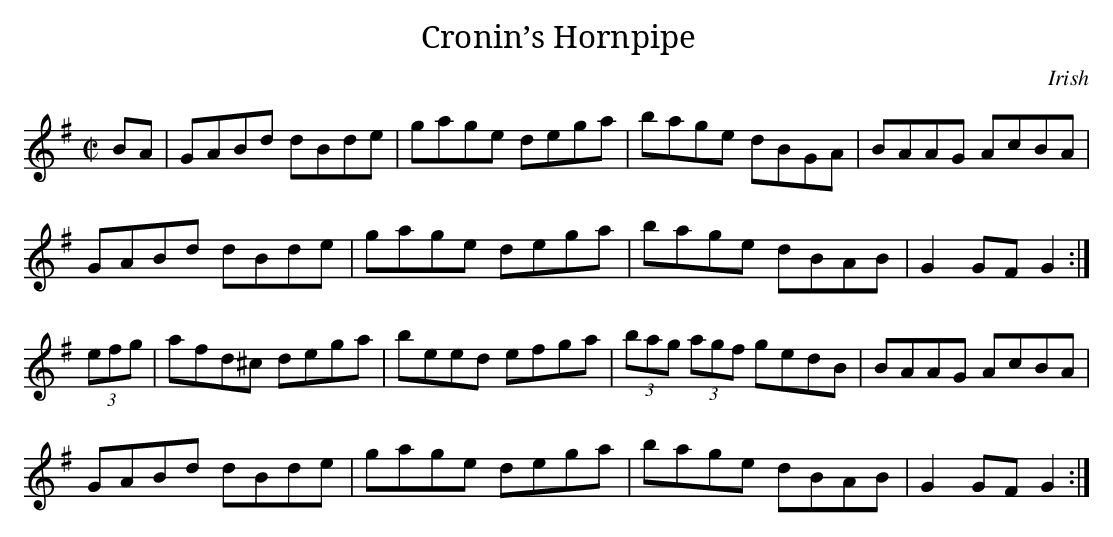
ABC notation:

X:1
T:Cronin’s Hornpipe
M:C|
K:G
BA | GABd dBde | gage dega | bage dBGA | BAAG AcBA |
GABd dBde | gage dega | bage dBAB | G2 GF G2 :|
(3efg | afd^c dega | beed efga | (3bag (3agf gedB | BAAG AcBA |
GABd dBde | gage dega | bage dBAB | G2 GF G2 :|
